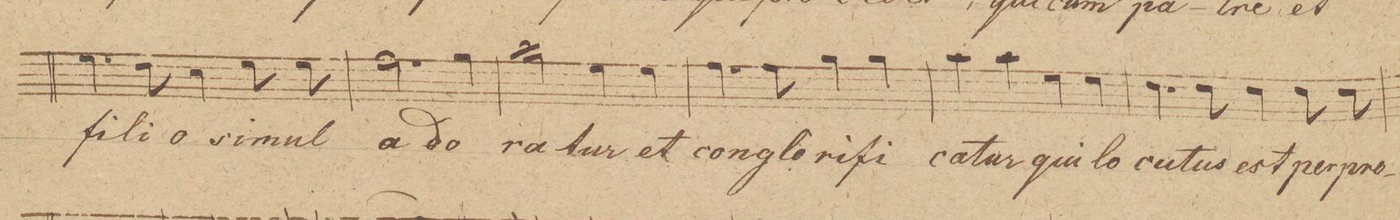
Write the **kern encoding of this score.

**kern	**text	**dynam
*I"Baſso 1mo	*	*
*clefF4	*	*
*k[]	*	*
*met(c|)	*	*
*M2/2	*	*
4.G\	fi-	.
8F\	-li-	.
4E\	-o	.
8G\	si-	.
8G\	-mul	.
=96	=96	=96
2.A\	a-	.
4B\	-do-	.
=97	=97	=97
2c\	-ra-	.
4G\	-tur	.
4G\	et	.
=98	=98	=98
4.A\	con-	.
8A\	-glo-	.
4B\	-ri-	.
4B\	-fi-	.
=99	=99	=99
4c\	-ca-	.
4c\	-tur	.
4G\	qui	.
4G\	lo-	.
=100	=100	=100
4.F\	-cu-	.
8F\	-tus	.
4F\	est	.
8F\	per	.
8F\	pro-	.
=101	=101	=101
*-	*-	*-
